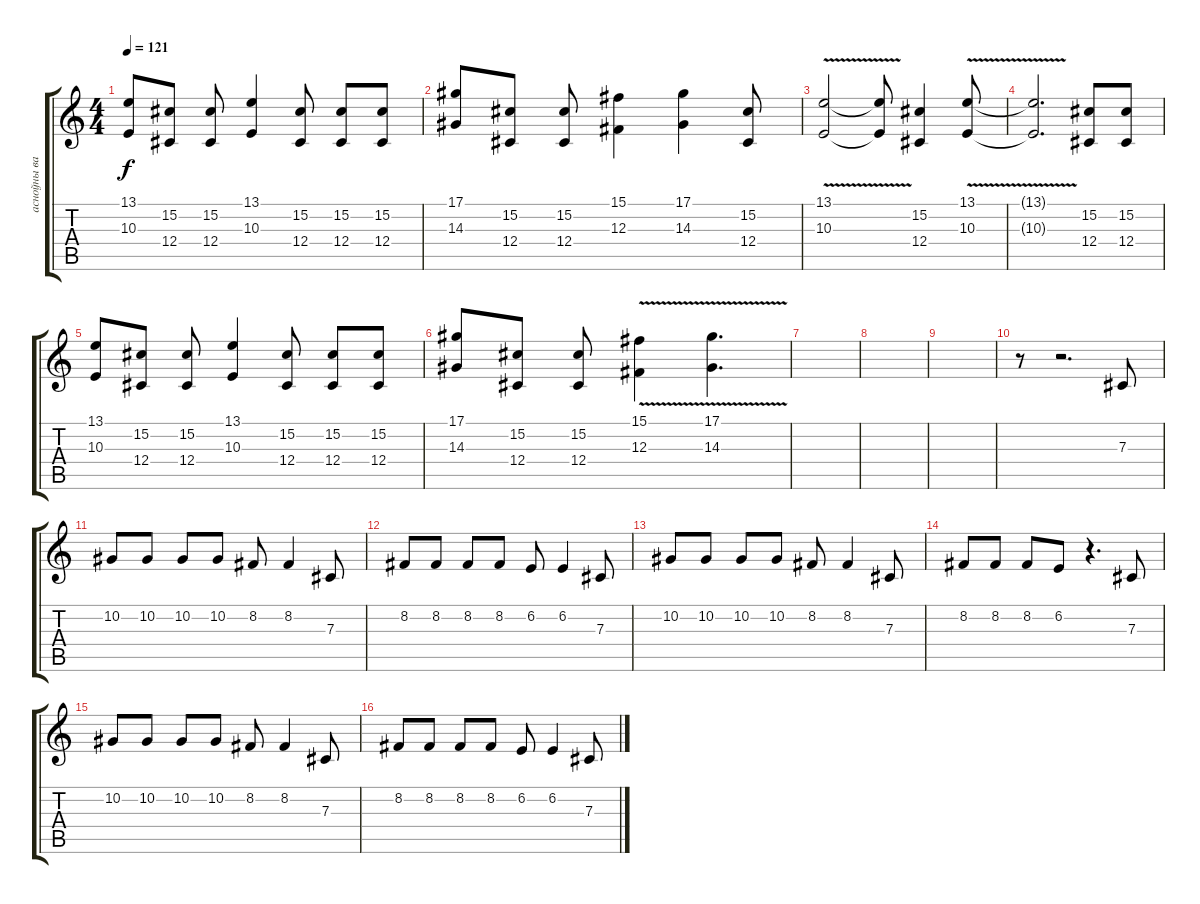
\track ("асноўны вакал Алесь " "асноўны ва") {instrument lead6voice}
\staff {score tabs}
\tuning (Eb4 Bb3 Gb3 Db3 Ab2 Eb2) {hide}
\ts (4 4)
\tempo 121
\clef g2
\ks c
(13.1 10.3).8{dy f} (15.2 12.4).8 (15.2 12.4).8 (13.1 10.3).4 (15.2 12.4).8 (15.2 12.4).8 (15.2 12.4).8 |
(17.1 14.3).8 (15.2 12.4).8 (15.2 12.4).8 (15.1 12.3).4 (17.1 14.3).4 (15.2 12.4).8 |
(13.1{v} 10.3{v}).2 (13.1{t} 10.3{t}).8 (15.2 12.4).4 (13.1{v} 10.3).8 |
(13.1{t} 10.3{t}).2{d} (15.2 12.4).8 (15.2 12.4).8 |
(13.1 10.3).8 (15.2 12.4).8 (15.2 12.4).8 (13.1 10.3).4 (15.2 12.4).8 (15.2 12.4).8 (15.2 12.4).8 |
(17.1 14.3).8 (15.2 12.4).8 (15.2 12.4).8 (15.1{v} 12.3{v}).4 (17.1{v} 14.3{v}).4{d} |
|
|
|
r.8 r.2{d} 7.3.8 |
10.2.8 10.2.8 10.2.8 10.2.8 8.2.8 8.2.4 7.3.8 |
8.2.8 8.2.8 8.2.8 8.2.8 6.2.8 6.2.4 7.3.8 |
10.2.8 10.2.8 10.2.8 10.2.8 8.2.8 8.2.4 7.3.8 |
8.2.8 8.2.8 8.2.8 6.2.8 r.4{d} 7.3.8 |
10.2.8 10.2.8 10.2.8 10.2.8 8.2.8 8.2.4 7.3.8 |
8.2.8 8.2.8 8.2.8 8.2.8 6.2.8 6.2.4 7.3.8
